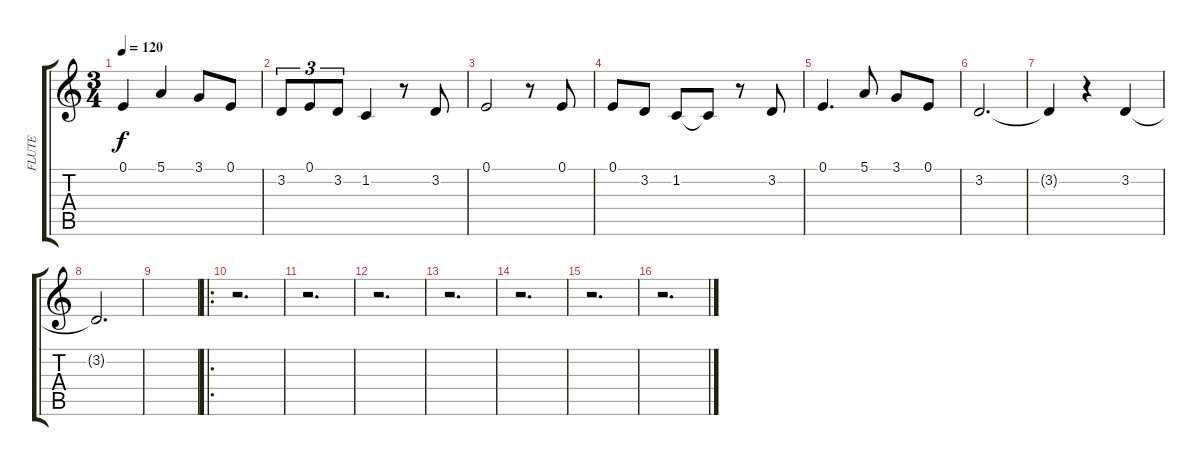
\track ("FLUTE" "FLUTE") {instrument piccolo}
\staff {score tabs}
\tuning (E4 B3 G3 D3 A2 E2) {hide}
\ts (3 4)
\tempo 120
\clef g2
\ks c
0.1.4{dy f} 5.1.4 3.1.8 0.1.8 |
3.2.8{tu (3 2)} 0.1.8{tu (3 2)} 3.2.8{tu (3 2)} 1.2.4 r.8 3.2.8 |
0.1.2 r.8 0.1.8 |
0.1.8 3.2.8 1.2.8 1.2{t}.8 r.8 3.2.8 |
0.1.4{d} 5.1.8 3.1.8 0.1.8 |
3.2.2{d} |
3.2{t}.4 r.4 3.2.4 |
3.2{t}.2{d} |
|
\ro
r.2{d} |
r.2{d} |
r.2{d} |
r.2{d} |
r.2{d} |
r.2{d} |
r.2{d}
